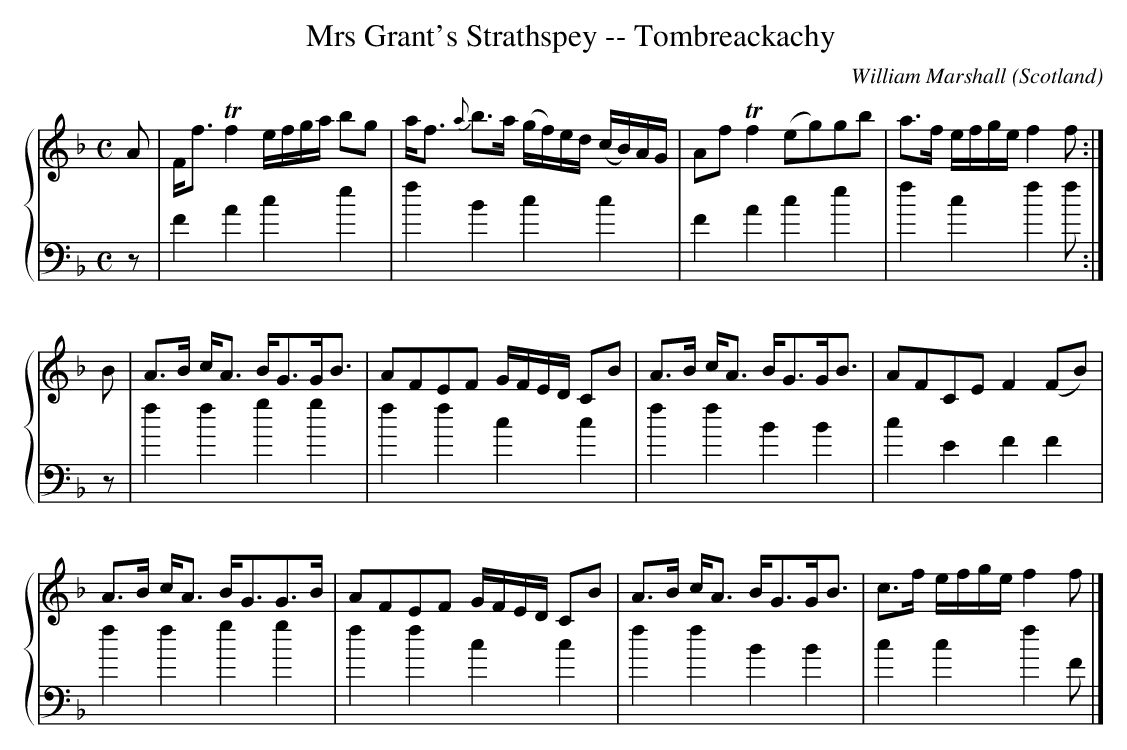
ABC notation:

X:1
T:Mrs Grant's Strathspey -- Tombreackachy
C:William Marshall
L:1/8
M:C
O:Scotland
K:F
%%staves {1 2}
V:1
A | \
F<f !trill!f2 e/f/g/a/ bg | a<f {a}b>a (g/f/)e/d/ (c/B/)A/G/ | \
Af !trill!f2 (eg)gb | a>f e/f/g/e/ f2 f :|
B |\
A>B c<A B<GG<B | AFEF G/F/E/D/ CB | \
A>B c<A B<GG<B | AFCE F2 (FB) |
A>B c<A B<GG>B | AFEF G/F/E/D/ CB | \
A>B c<A B<GG<B | c>f e/f/g/e/ f2 f |]
V:2 clef=bass
L:1/4
z/ | FAce | fBcc | FAce | fcff/ :| \
z/ | ffgg | ffcc | ffBB | cEFF | ffgg | ffcc | ffBB | ccfF/ |]
